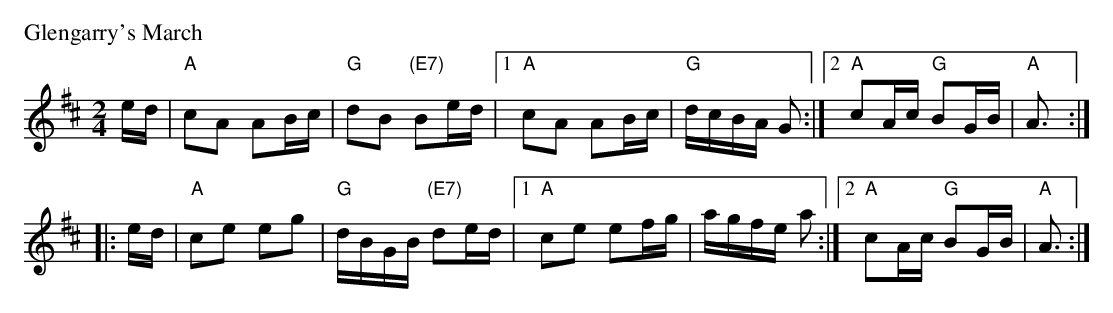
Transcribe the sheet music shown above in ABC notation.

X:1
P: Glengarry's March
M: 2/4
L: 1/16
K: AMix
   ed \
|  "A"c2A2 A2Bc | "G"d2B2 "(E7)"B2ed \
|1 "A"c2A2 A2Bc | "G"dcBA G2 :|2 "A"c2Ac "G"B2GB | "A"A3 :|
|: ed \
|  "A"c2e2 e2g2 | "G"dBGB "(E7)"d2ed \
|1 "A"c2e2 e2fg | agfe a2 :|2 "A"c2Ac "G"B2GB | "A"A3 :|
